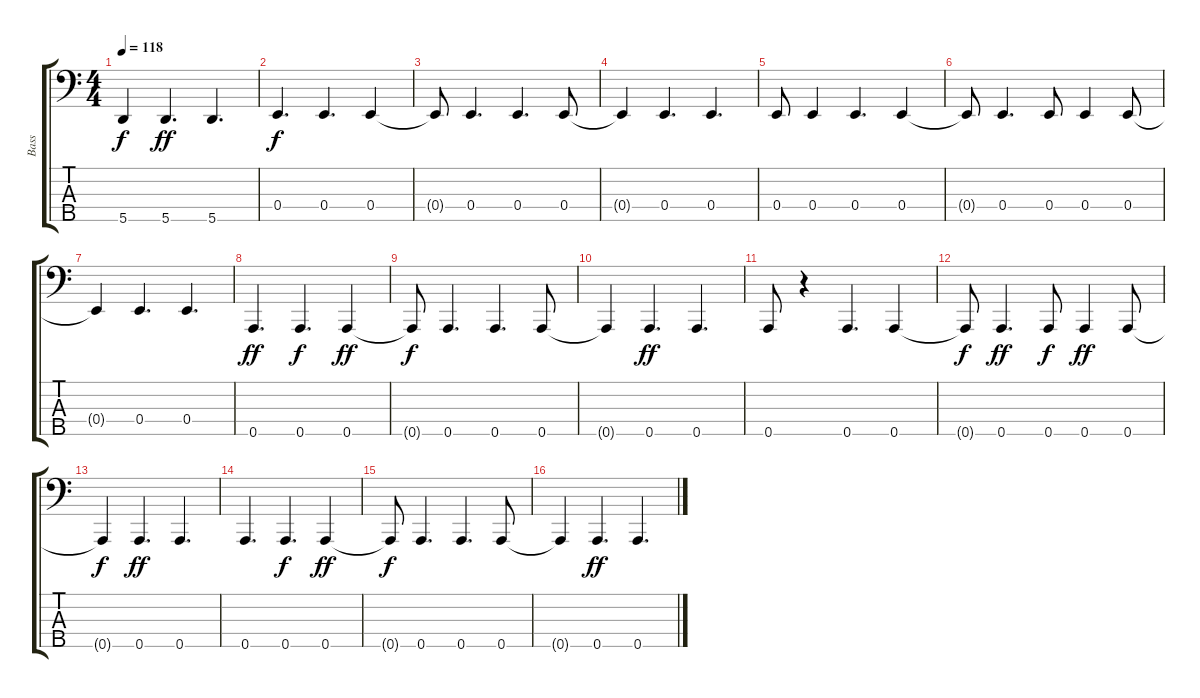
\track ("Bass" "Bass") {instrument electricbassfinger}
\staff {score tabs}
\tuning (G2 D2 A1 E1 A0) {hide}
\ts (4 4)
\tempo 118
\clef f4
\ks c
5.5{t}.4{dy f} 5.5.4{d dy ff} 5.5.4{d} |
0.4.4{d dy f} 0.4.4{d} 0.4.4 |
0.4{t}.8 0.4.4{d} 0.4.4{d} 0.4.8 |
0.4{t}.4 0.4.4{d} 0.4.4{d} |
0.4.8 0.4.4 0.4.4{d} 0.4.4 |
0.4{t}.8 0.4.4{d} 0.4.8 0.4.4 0.4.8 |
0.4{t}.4 0.4.4{d} 0.4.4{d} |
\section ("" "")
0.5.4{d dy ff} 0.5.4{d dy f} 0.5.4{dy ff} |
0.5{t}.8{dy f} 0.5.4{d} 0.5.4{d} 0.5.8 |
0.5{t}.4 0.5.4{d dy ff} 0.5.4{d} |
0.5.8 r.4 0.5.4{d} 0.5.4 |
0.5{t}.8{dy f} 0.5.4{d dy ff} 0.5.8{dy f} 0.5.4{dy ff} 0.5.8 |
0.5{t}.4{dy f} 0.5.4{d dy ff} 0.5.4{d} |
0.5.4{d} 0.5.4{d dy f} 0.5.4{dy ff} |
0.5{t}.8{dy f} 0.5.4{d} 0.5.4{d} 0.5.8 |
0.5{t}.4 0.5.4{d dy ff} 0.5.4{d}
